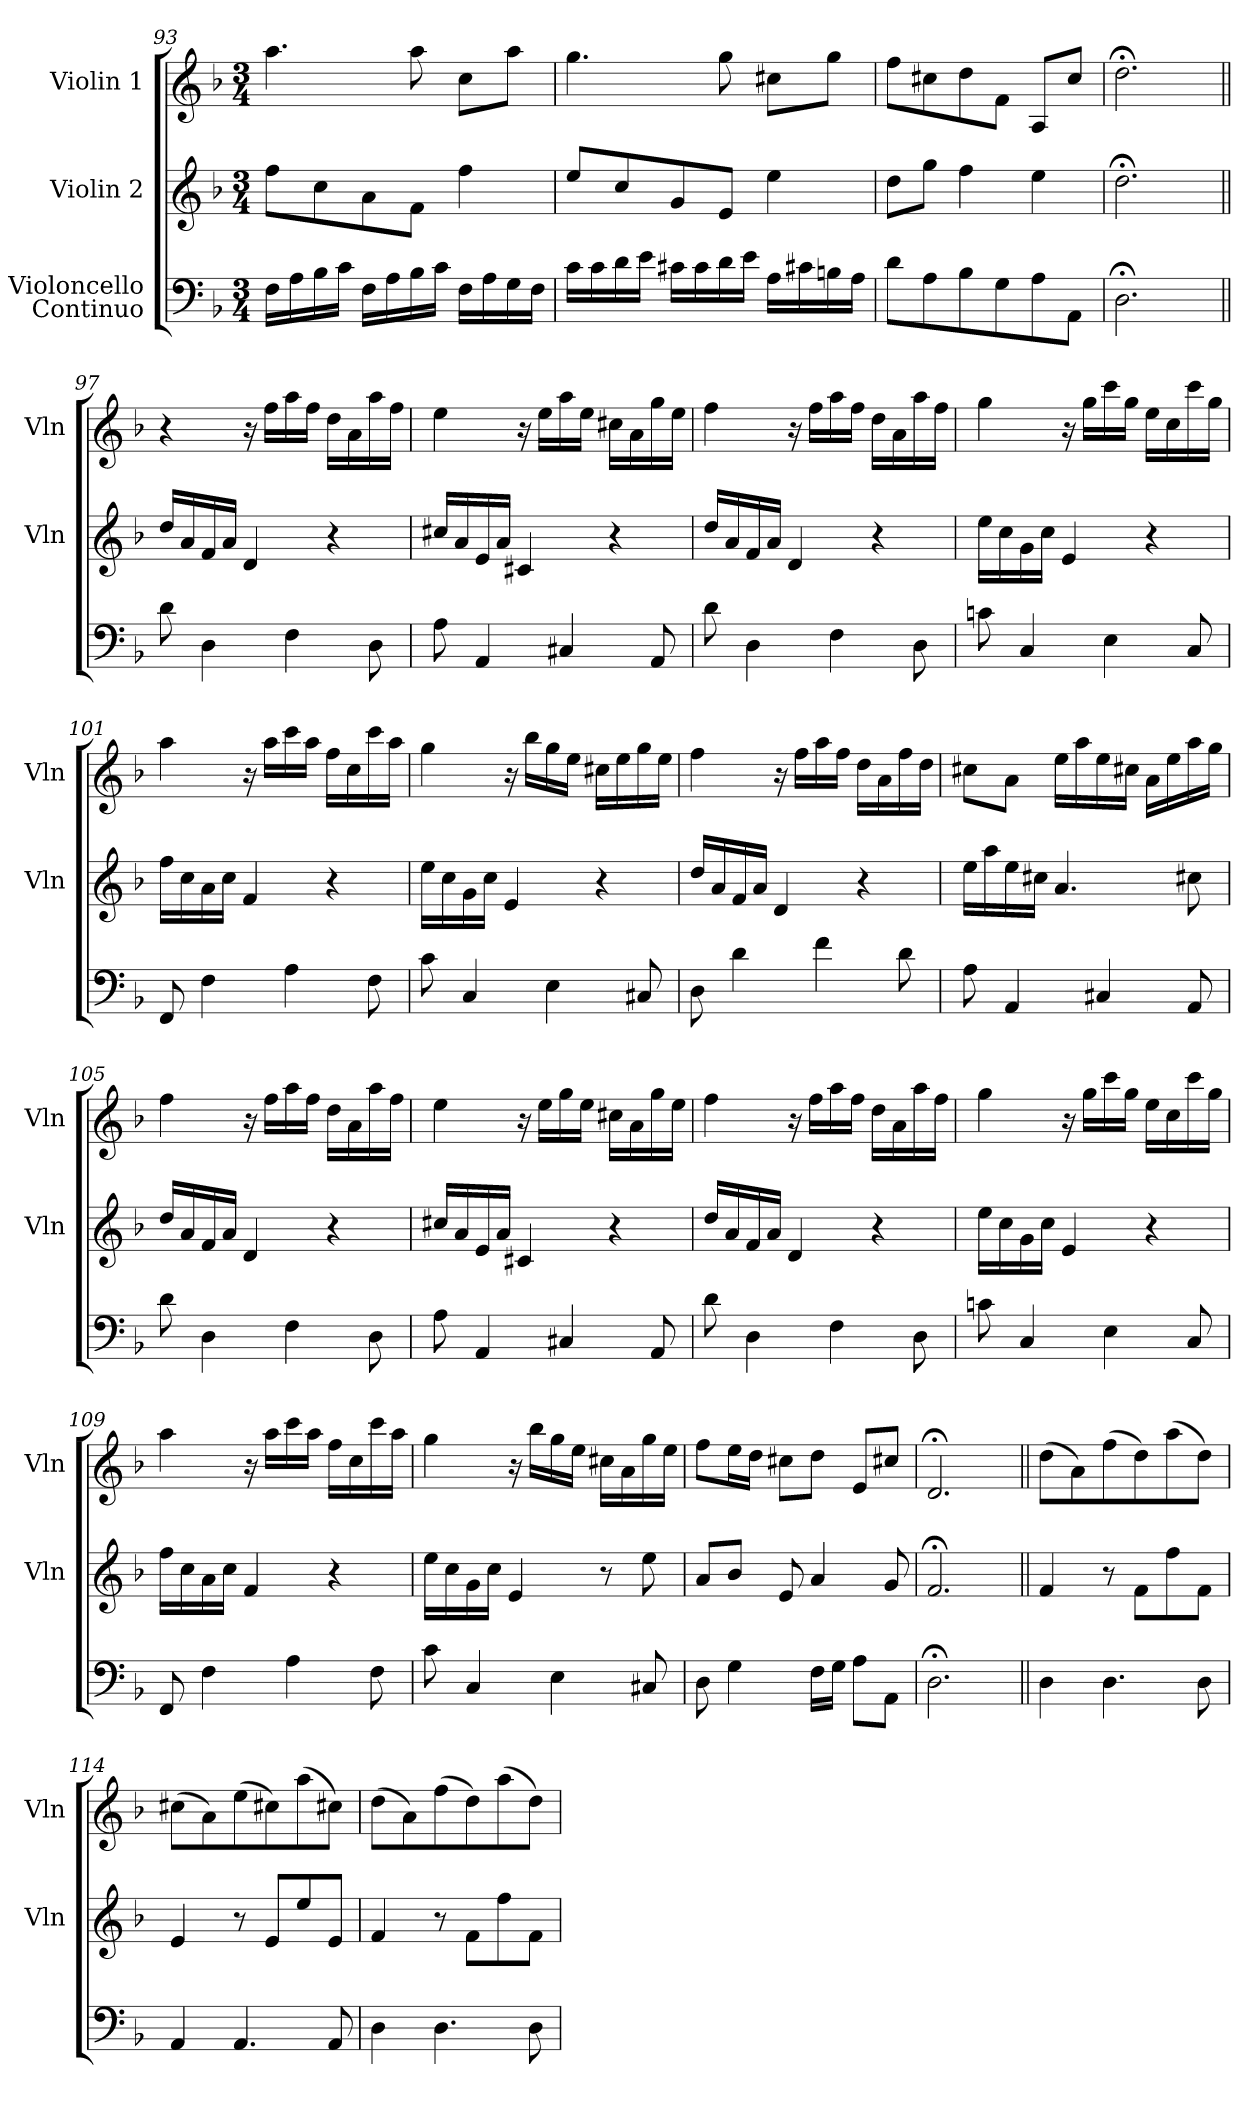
**kern	**kern	**kern
*part3	*part2	*part1
*staff3	*staff2	*staff1
*I"Violoncello\nContinuo	*I"Violin 2	*I"Violin 1
*	*I'Vln	*I'Vln
*clefF4	*clefG2	*clefG2
*k[b-]	*k[b-]	*k[b-]
*d:	*d:	*d:
*M3/4	*M3/4	*M3/4
=93	=93	=93
16F\LL	8ff\L	4.aa\
16A\	.	.
16B-\	8cc\	.
16c\JJ	.	.
16F\LL	8a\	.
16A\	.	.
16B-\	8f\J	8aa\
16c\JJ	.	.
16F\LL	4ff\	8cc\L
16A\	.	.
16G\	.	8aa\J
16F\JJ	.	.
=94	=94	=94
16c\LL	8ee/L	4.gg\
16c\	.	.
16d\	8cc/	.
16e\JJ	.	.
16c#X\LL	8g/	.
16c#\	.	.
16d\	8e/J	8gg\
16e\JJ	.	.
16A\LL	4ee\	8cc#X\L
16c#X\	.	.
16Bn\	.	8gg\J
16A\JJ	.	.
=95	=95	=95
8d\L	8dd\L	8ff\L
8A\	8gg\J	8cc#X\
8B-\	4ff\	8dd\
8G\	.	8f\J
8A\	4ee\	8A/L
8AA\J	.	8cc#/J
=96	=96	=96
2.D;<\	2.dd;<\	2.dd;<\
=97||	=97||	=97||
*	*	*MM150
8d\	16dd/LL	4r
.	16a/	.
4D\	16f/	.
.	16a/JJ	.
.	4d/	16r
.	.	16ff\LL
4F\	.	16aa\
.	.	16ff\JJ
.	4r	16dd\LL
.	.	16a\
8D\	.	16aa\
.	.	16ff\JJ
=98	=98	=98
8A\	16cc#X/LL	4ee\
.	16a/	.
4AA/	16e/	.
.	16a/JJ	.
.	4c#X/	16r
.	.	16ee\LL
4C#X/	.	16aa\
.	.	16ee\JJ
.	4r	16cc#X\LL
.	.	16a\
8AA/	.	16gg\
.	.	16ee\JJ
=99	=99	=99
8d\	16dd/LL	4ff\
.	16a/	.
4D\	16f/	.
.	16a/JJ	.
.	4d/	16r
.	.	16ff\LL
4F\	.	16aa\
.	.	16ff\JJ
.	4r	16dd\LL
.	.	16a\
8D\	.	16aa\
.	.	16ff\JJ
=100	=100	=100
8cn\	16ee\LL	4gg\
.	16cc\	.
4C/	16g\	.
.	16cc\JJ	.
.	4e/	16r
.	.	16gg\LL
4E\	.	16ccc\
.	.	16gg\JJ
.	4r	16ee\LL
.	.	16cc\
8C/	.	16ccc\
.	.	16gg\JJ
=101	=101	=101
8FF/	16ff\LL	4aa\
.	16cc\	.
4F\	16a\	.
.	16cc\JJ	.
.	4f/	16r
.	.	16aa\LL
4A\	.	16ccc\
.	.	16aa\JJ
.	4r	16ff\LL
.	.	16cc\
8F\	.	16ccc\
.	.	16aa\JJ
=102	=102	=102
8c\	16ee\LL	4gg\
.	16cc\	.
4C/	16g\	.
.	16cc\JJ	.
.	4e/	16r
.	.	16bb-\LL
4E\	.	16gg\
.	.	16ee\JJ
.	4r	16cc#X\LL
.	.	16ee\
8C#X/	.	16gg\
.	.	16ee\JJ
=103	=103	=103
8D\	16dd/LL	4ff\
.	16a/	.
4d\	16f/	.
.	16a/JJ	.
.	4d/	16r
.	.	16ff\LL
4f\	.	16aa\
.	.	16ff\JJ
.	4r	16dd\LL
.	.	16a\
8d\	.	16ff\
.	.	16dd\JJ
=104	=104	=104
8A\	16ee\LL	8cc#X\L
.	16aa\	.
4AA/	16ee\	8a\J
.	16cc#X\JJ	.
.	4.a/	16ee\LL
.	.	16aa\
4C#X/	.	16ee\
.	.	16cc#X\JJ
.	.	16a\LL
.	.	16ee\
8AA/	8cc#X\	16aa\
.	.	16gg\JJ
=105	=105	=105
8d\	16dd/LL	4ff\
.	16a/	.
4D\	16f/	.
.	16a/JJ	.
.	4d/	16r
.	.	16ff\LL
4F\	.	16aa\
.	.	16ff\JJ
.	4r	16dd\LL
.	.	16a\
8D\	.	16aa\
.	.	16ff\JJ
=106	=106	=106
8A\	16cc#X/LL	4ee\
.	16a/	.
4AA/	16e/	.
.	16a/JJ	.
.	4c#X/	16r
.	.	16ee\LL
4C#X/	.	16gg\
.	.	16ee\JJ
.	4r	16cc#X\LL
.	.	16a\
8AA/	.	16gg\
.	.	16ee\JJ
=107	=107	=107
8d\	16dd/LL	4ff\
.	16a/	.
4D\	16f/	.
.	16a/JJ	.
.	4d/	16r
.	.	16ff\LL
4F\	.	16aa\
.	.	16ff\JJ
.	4r	16dd\LL
.	.	16a\
8D\	.	16aa\
.	.	16ff\JJ
=108	=108	=108
8cn\	16ee\LL	4gg\
.	16cc\	.
4C/	16g\	.
.	16cc\JJ	.
.	4e/	16r
.	.	16gg\LL
4E\	.	16ccc\
.	.	16gg\JJ
.	4r	16ee\LL
.	.	16cc\
8C/	.	16ccc\
.	.	16gg\JJ
=109	=109	=109
8FF/	16ff\LL	4aa\
.	16cc\	.
4F\	16a\	.
.	16cc\JJ	.
.	4f/	16r
.	.	16aa\LL
4A\	.	16ccc\
.	.	16aa\JJ
.	4r	16ff\LL
.	.	16cc\
8F\	.	16ccc\
.	.	16aa\JJ
=110	=110	=110
8c\	16ee\LL	4gg\
.	16cc\	.
4C/	16g\	.
.	16cc\JJ	.
.	4e/	16r
.	.	16bb-\LL
4E\	.	16gg\
.	.	16ee\JJ
.	8r	16cc#X\LL
.	.	16a\
8C#X/	8ee\	16gg\
.	.	16ee\JJ
=111	=111	=111
8D\	8a/L	8ff\L
4G\	8b-/J	16ee\L
.	.	16dd\JJ
.	8e/	8cc#X\L
16F\LL	4a/	8dd\J
16G\JJ	.	.
8A\L	.	8e/L
8AA\J	8g/	8cc#X/J
=112	=112	=112
2.D;<\	2.f;</	2.d;</
=113||	=113||	=113||
*	*	*MM152
4D\	4f/	(8dd\L
.	.	8a\)
4.D\	8r	(8ff\
.	8f\L	8dd\)
.	8ff\	(8aa\
8D\	8f\J	8dd\J)
=114	=114	=114
4AA/	4e/	(8cc#X\L
.	.	8a\)
4.AA/	8r	(8ee\
.	8e/L	8cc#X\)
.	8ee/	(8aa\
8AA/	8e/J	8cc#X\J)
=115	=115	=115
4D\	4f/	(8dd\L
.	.	8a\)
4.D\	8r	(8ff\
.	8f\L	8dd\)
.	8ff\	(8aa\
8D\	8f\J	8dd\J)
=	=	=
*-	*-	*-
